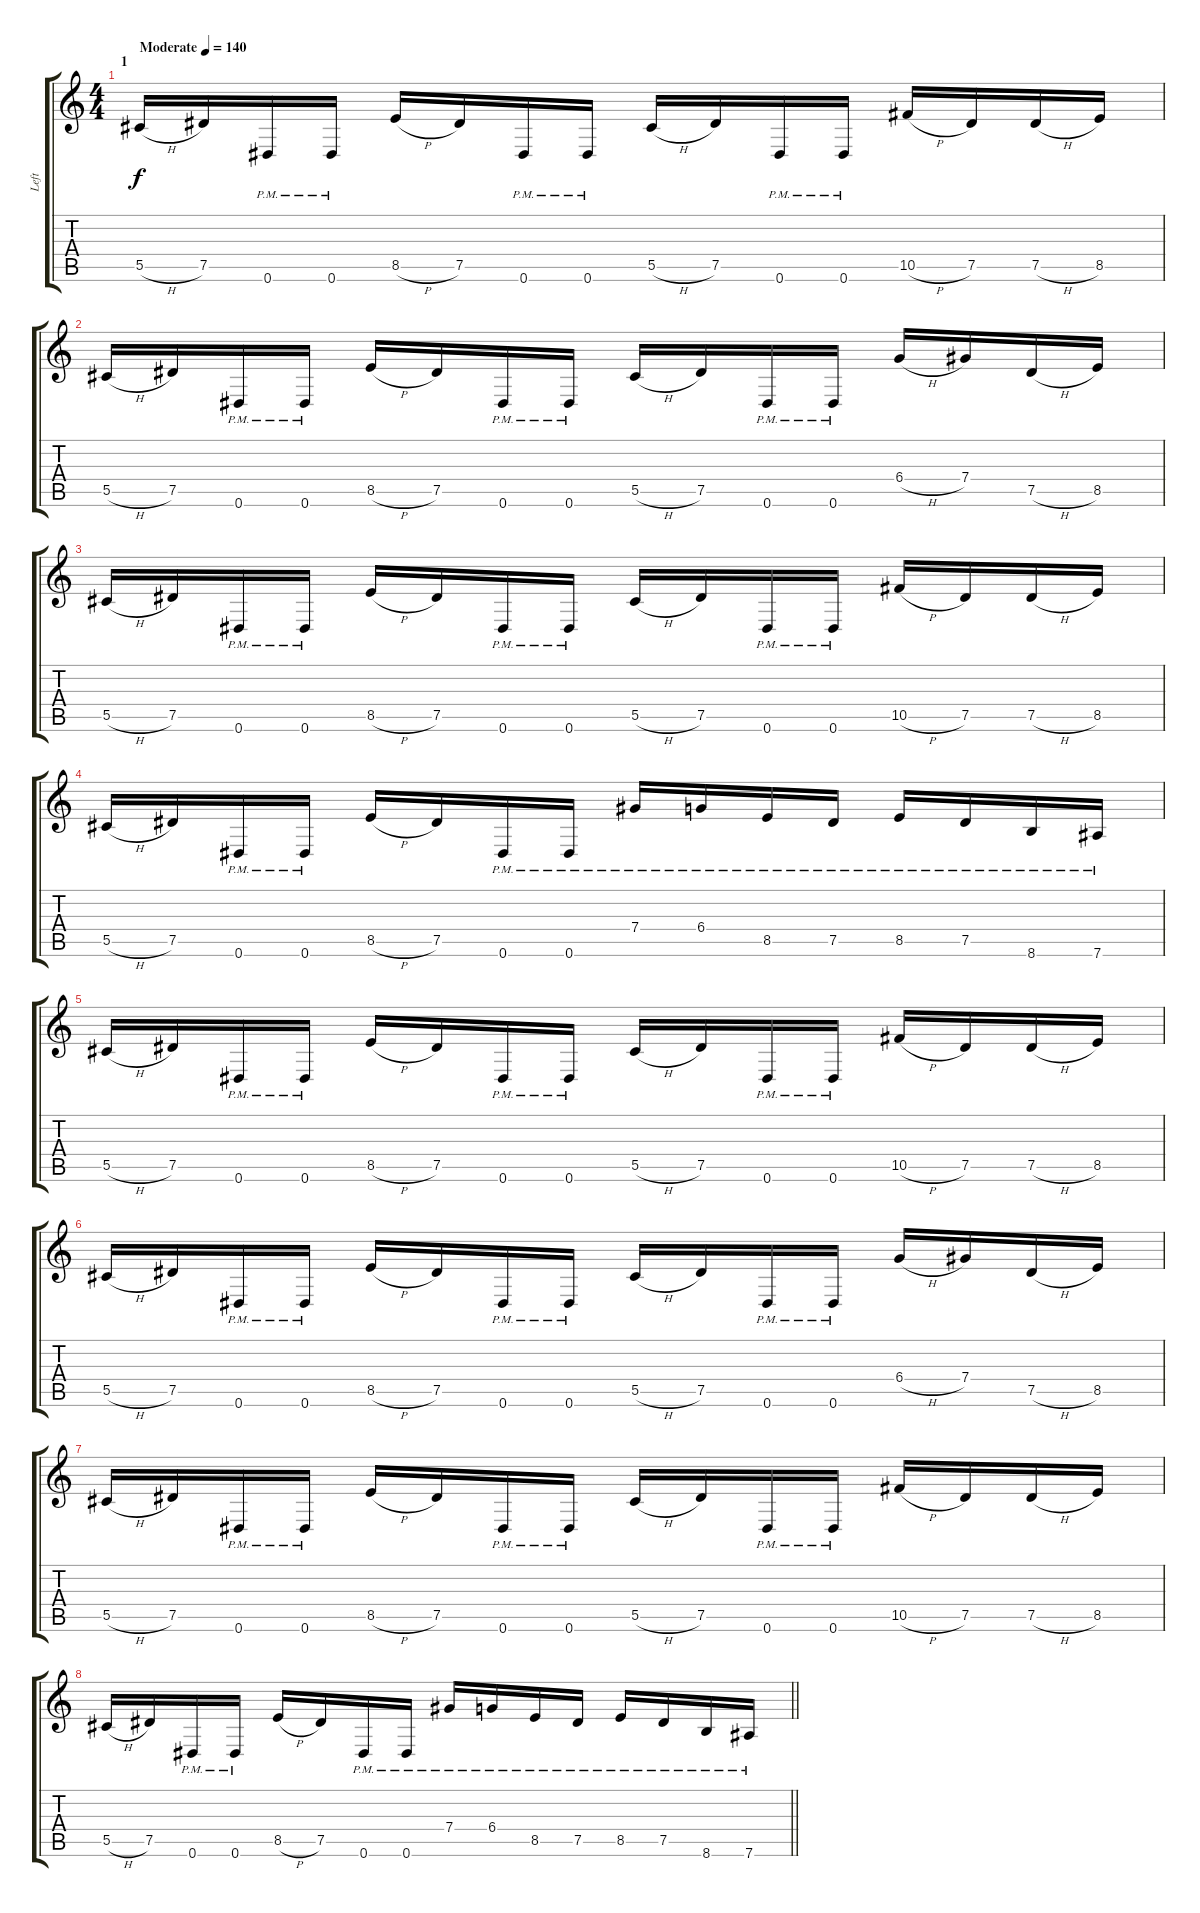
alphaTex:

\track ("Left" "Left") {instrument distortionguitar}
\staff {score tabs}
\tuning (Eb4 Bb3 Gb3 Db3 Ab2 Eb2) {hide}
\ts (4 4)
\section ("" "1")
\tempo (140 "Moderate")
\clef g2
\ks c
5.5{h}.16{dy f instrument distortionguitar} 7.5.16 0.6{pm}.16 0.6{pm}.16 8.5{h}.16 7.5.16 0.6{pm}.16 0.6{pm}.16 5.5{h}.16 7.5.16 0.6{pm}.16 0.6{pm}.16 10.5{h}.16 7.5.16 7.5{h}.16 8.5.16 |
5.5{h}.16 7.5.16 0.6{pm}.16 0.6{pm}.16 8.5{h}.16 7.5.16 0.6{pm}.16 0.6{pm}.16 5.5{h}.16 7.5.16 0.6{pm}.16 0.6{pm}.16 6.4{h}.16 7.4.16 7.5{h}.16 8.5.16 |
5.5{h}.16 7.5.16 0.6{pm}.16 0.6{pm}.16 8.5{h}.16 7.5.16 0.6{pm}.16 0.6{pm}.16 5.5{h}.16 7.5.16 0.6{pm}.16 0.6{pm}.16 10.5{h}.16 7.5.16 7.5{h}.16 8.5.16 |
5.5{h}.16 7.5.16 0.6{pm}.16 0.6{pm}.16 8.5{h}.16 7.5.16 0.6{pm}.16 0.6{pm}.16 7.4{pm}.16 6.4{pm}.16 8.5{pm}.16 7.5{pm}.16 8.5{pm}.16 7.5{pm}.16 8.6{pm}.16 7.6{pm}.16 |
5.5{h}.16 7.5.16 0.6{pm}.16 0.6{pm}.16 8.5{h}.16 7.5.16 0.6{pm}.16 0.6{pm}.16 5.5{h}.16 7.5.16 0.6{pm}.16 0.6{pm}.16 10.5{h}.16 7.5.16 7.5{h}.16 8.5.16 |
5.5{h}.16 7.5.16 0.6{pm}.16 0.6{pm}.16 8.5{h}.16 7.5.16 0.6{pm}.16 0.6{pm}.16 5.5{h}.16 7.5.16 0.6{pm}.16 0.6{pm}.16 6.4{h}.16 7.4.16 7.5{h}.16 8.5.16 |
5.5{h}.16 7.5.16 0.6{pm}.16 0.6{pm}.16 8.5{h}.16 7.5.16 0.6{pm}.16 0.6{pm}.16 5.5{h}.16 7.5.16 0.6{pm}.16 0.6{pm}.16 10.5{h}.16 7.5.16 7.5{h}.16 8.5.16 |
\barLineRight lightlight
5.5{h}.16 7.5.16 0.6{pm}.16 0.6{pm}.16 8.5{h}.16 7.5.16 0.6{pm}.16 0.6{pm}.16 7.4{pm}.16 6.4{pm}.16 8.5{pm}.16 7.5{pm}.16 8.5{pm}.16 7.5{pm}.16 8.6{pm}.16 7.6{pm}.16
